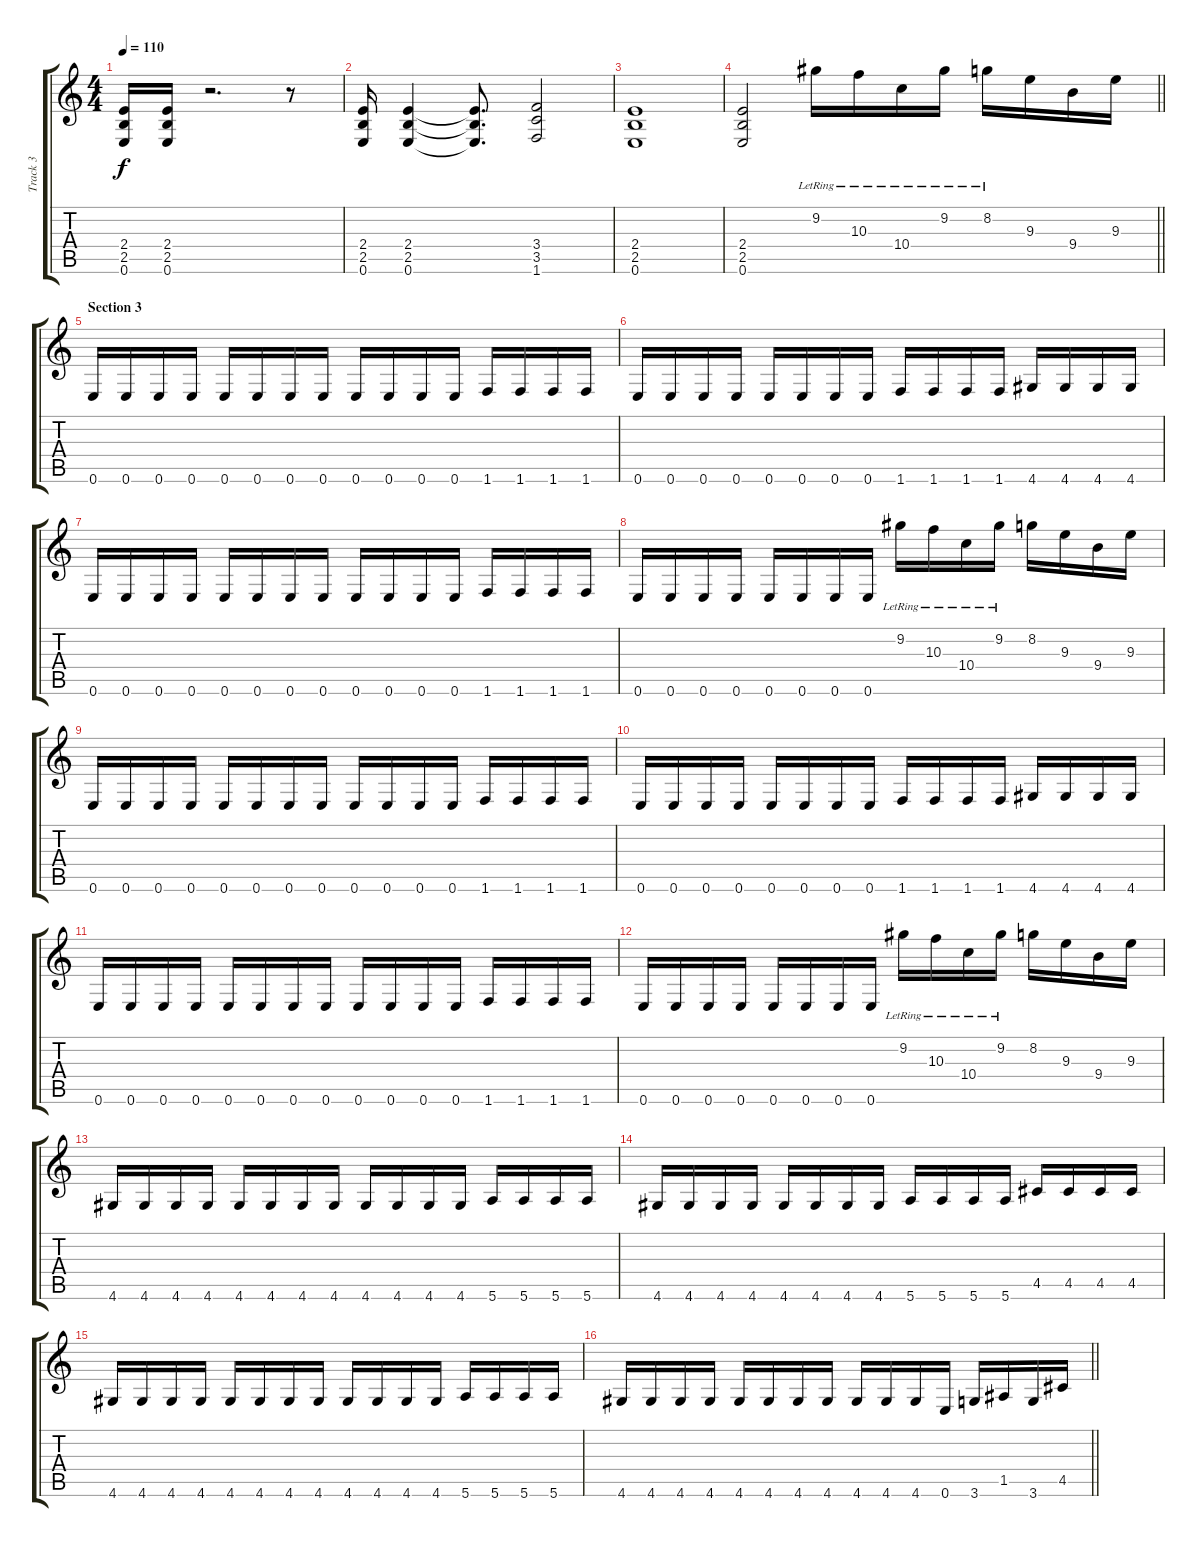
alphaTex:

\track ("Track 3" "Track 3") {instrument distortionguitar}
\staff {score tabs}
\tuning (E4 B3 G3 D3 A2 E2) {hide}
\ts (4 4)
\tempo 110
\clef g2
\ks c
(2.4 2.5 0.6).16{dy f} (2.4 2.5 0.6).16 r.2{d} r.8 |
(2.4 2.5 0.6).16 (2.4 2.5 0.6).4 (2.4{t} 2.5{t} 0.6{t}).8{d} (3.4 3.5 1.6).2 |
(2.4 2.5 0.6).1 |
\barLineRight lightlight
(2.4 2.5 0.6).2 9.2{lr}.16 10.3{lr}.16 10.4{lr}.16 9.2{lr}.16 8.2{lr}.16 9.3.16 9.4.16 9.3.16 |
\section ("" "Section 3")
0.6.16 0.6.16 0.6.16 0.6.16 0.6.16 0.6.16 0.6.16 0.6.16 0.6.16 0.6.16 0.6.16 0.6.16 1.6.16 1.6.16 1.6.16 1.6.16 |
0.6.16 0.6.16 0.6.16 0.6.16 0.6.16 0.6.16 0.6.16 0.6.16 1.6.16 1.6.16 1.6.16 1.6.16 4.6.16 4.6.16 4.6.16 4.6.16 |
0.6.16 0.6.16 0.6.16 0.6.16 0.6.16 0.6.16 0.6.16 0.6.16 0.6.16 0.6.16 0.6.16 0.6.16 1.6.16 1.6.16 1.6.16 1.6.16 |
0.6.16 0.6.16 0.6.16 0.6.16 0.6.16 0.6.16 0.6.16 0.6.16 9.2{lr}.16 10.3{lr}.16 10.4{lr}.16 9.2{lr}.16 8.2.16 9.3.16 9.4.16 9.3.16 |
0.6.16 0.6.16 0.6.16 0.6.16 0.6.16 0.6.16 0.6.16 0.6.16 0.6.16 0.6.16 0.6.16 0.6.16 1.6.16 1.6.16 1.6.16 1.6.16 |
0.6.16 0.6.16 0.6.16 0.6.16 0.6.16 0.6.16 0.6.16 0.6.16 1.6.16 1.6.16 1.6.16 1.6.16 4.6.16 4.6.16 4.6.16 4.6.16 |
0.6.16 0.6.16 0.6.16 0.6.16 0.6.16 0.6.16 0.6.16 0.6.16 0.6.16 0.6.16 0.6.16 0.6.16 1.6.16 1.6.16 1.6.16 1.6.16 |
0.6.16 0.6.16 0.6.16 0.6.16 0.6.16 0.6.16 0.6.16 0.6.16 9.2{lr}.16 10.3{lr}.16 10.4{lr}.16 9.2{lr}.16 8.2.16 9.3.16 9.4.16 9.3.16 |
4.6.16 4.6.16 4.6.16 4.6.16 4.6.16 4.6.16 4.6.16 4.6.16 4.6.16 4.6.16 4.6.16 4.6.16 5.6.16 5.6.16 5.6.16 5.6.16 |
4.6.16 4.6.16 4.6.16 4.6.16 4.6.16 4.6.16 4.6.16 4.6.16 5.6.16 5.6.16 5.6.16 5.6.16 4.5.16 4.5.16 4.5.16 4.5.16 |
4.6.16 4.6.16 4.6.16 4.6.16 4.6.16 4.6.16 4.6.16 4.6.16 4.6.16 4.6.16 4.6.16 4.6.16 5.6.16 5.6.16 5.6.16 5.6.16 |
\barLineRight lightlight
4.6.16 4.6.16 4.6.16 4.6.16 4.6.16 4.6.16 4.6.16 4.6.16 4.6.16 4.6.16 4.6.16 0.6.16 3.6.16 1.5.16 3.6.16 4.5.16
